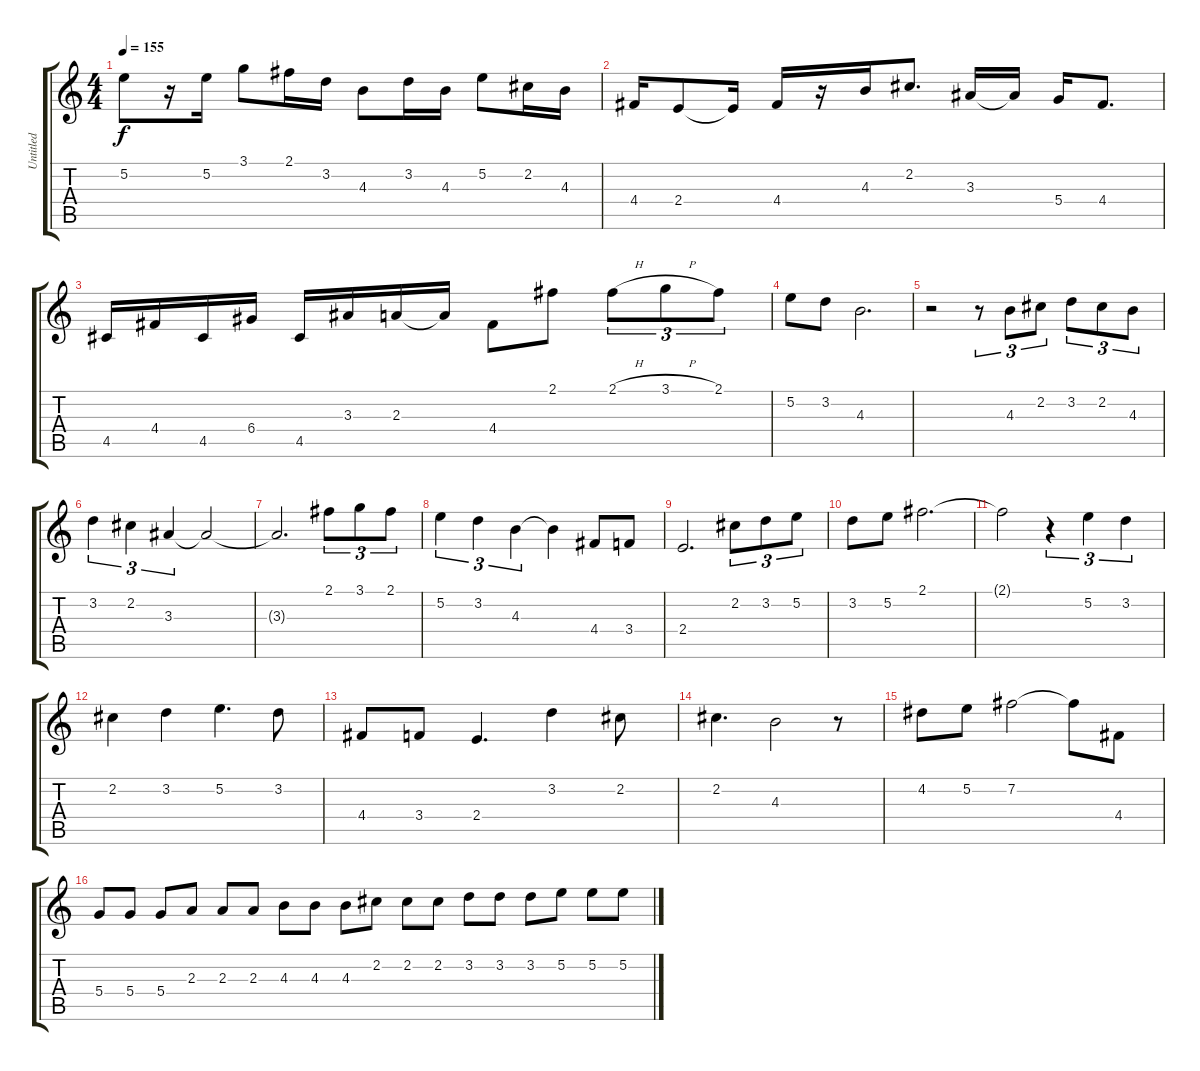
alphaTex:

\track ("Untitled" "Untitled") {instrument acousticguitarsteel}
\staff {score tabs}
\tuning (E4 B3 G3 D3 A2 E2) {hide}
\ts (4 4)
\tempo 155
\clef g2
\ks c
5.2.8{dy f} r.16 5.2.16 3.1.8 2.1.16 3.2.16 4.3.8 3.2.16 4.3.16 5.2.8 2.2.16 4.3.16 |
4.4.16 2.4.8 2.4{t}.16 4.4.16 r.16 4.3.16 2.2.8{d} 3.3.16 3.3{t}.16 5.4.16 4.4.8{d} |
4.5.16 4.4.16 4.5.16 6.4.16 4.5.16 3.3.16 2.3.16 2.3{t}.16 4.4.8 2.1.8 2.1{h}.8{tu (3 2)} 3.1{h}.8{tu (3 2)} 2.1.8{tu (3 2)} |
5.2.8 3.2.8 4.3.2{d} |
r.2 r.8{tu (3 2)} 4.3.8{tu (3 2)} 2.2.8{tu (3 2)} 3.2.8{tu (3 2)} 2.2.8{tu (3 2)} 4.3.8{tu (3 2)} |
3.2.4{tu (3 2)} 2.2.4{tu (3 2)} 3.3.4{tu (3 2)} 3.3{t}.2 |
3.3{t}.2{d} 2.1.8{tu (3 2)} 3.1.8{tu (3 2)} 2.1.8{tu (3 2)} |
5.2.4{tu (3 2)} 3.2.4{tu (3 2)} 4.3.4{tu (3 2)} 4.3{t}.4 4.4.8 3.4.8 |
2.4.2{d} 2.2.8{tu (3 2)} 3.2.8{tu (3 2)} 5.2.8{tu (3 2)} |
3.2.8 5.2.8 2.1.2{d} |
2.1{t}.2 r.4{tu (3 2)} 5.2.4{tu (3 2)} 3.2.4{tu (3 2)} |
2.2.4 3.2.4 5.2.4{d} 3.2.8 |
4.4.8 3.4.8 2.4.4{d} 3.2.4 2.2.8 |
2.2.4{d} 4.3.2 r.8 |
4.2.8 5.2.8 7.2.2 7.2{t}.8 4.4.8 |
5.4.8 5.4.8 5.4.8 2.3.8 2.3.8 2.3.8 4.3.8 4.3.8 4.3.8 2.2.8 2.2.8 2.2.8 3.2.8 3.2.8 3.2.8 5.2.8 5.2.8 5.2.8
